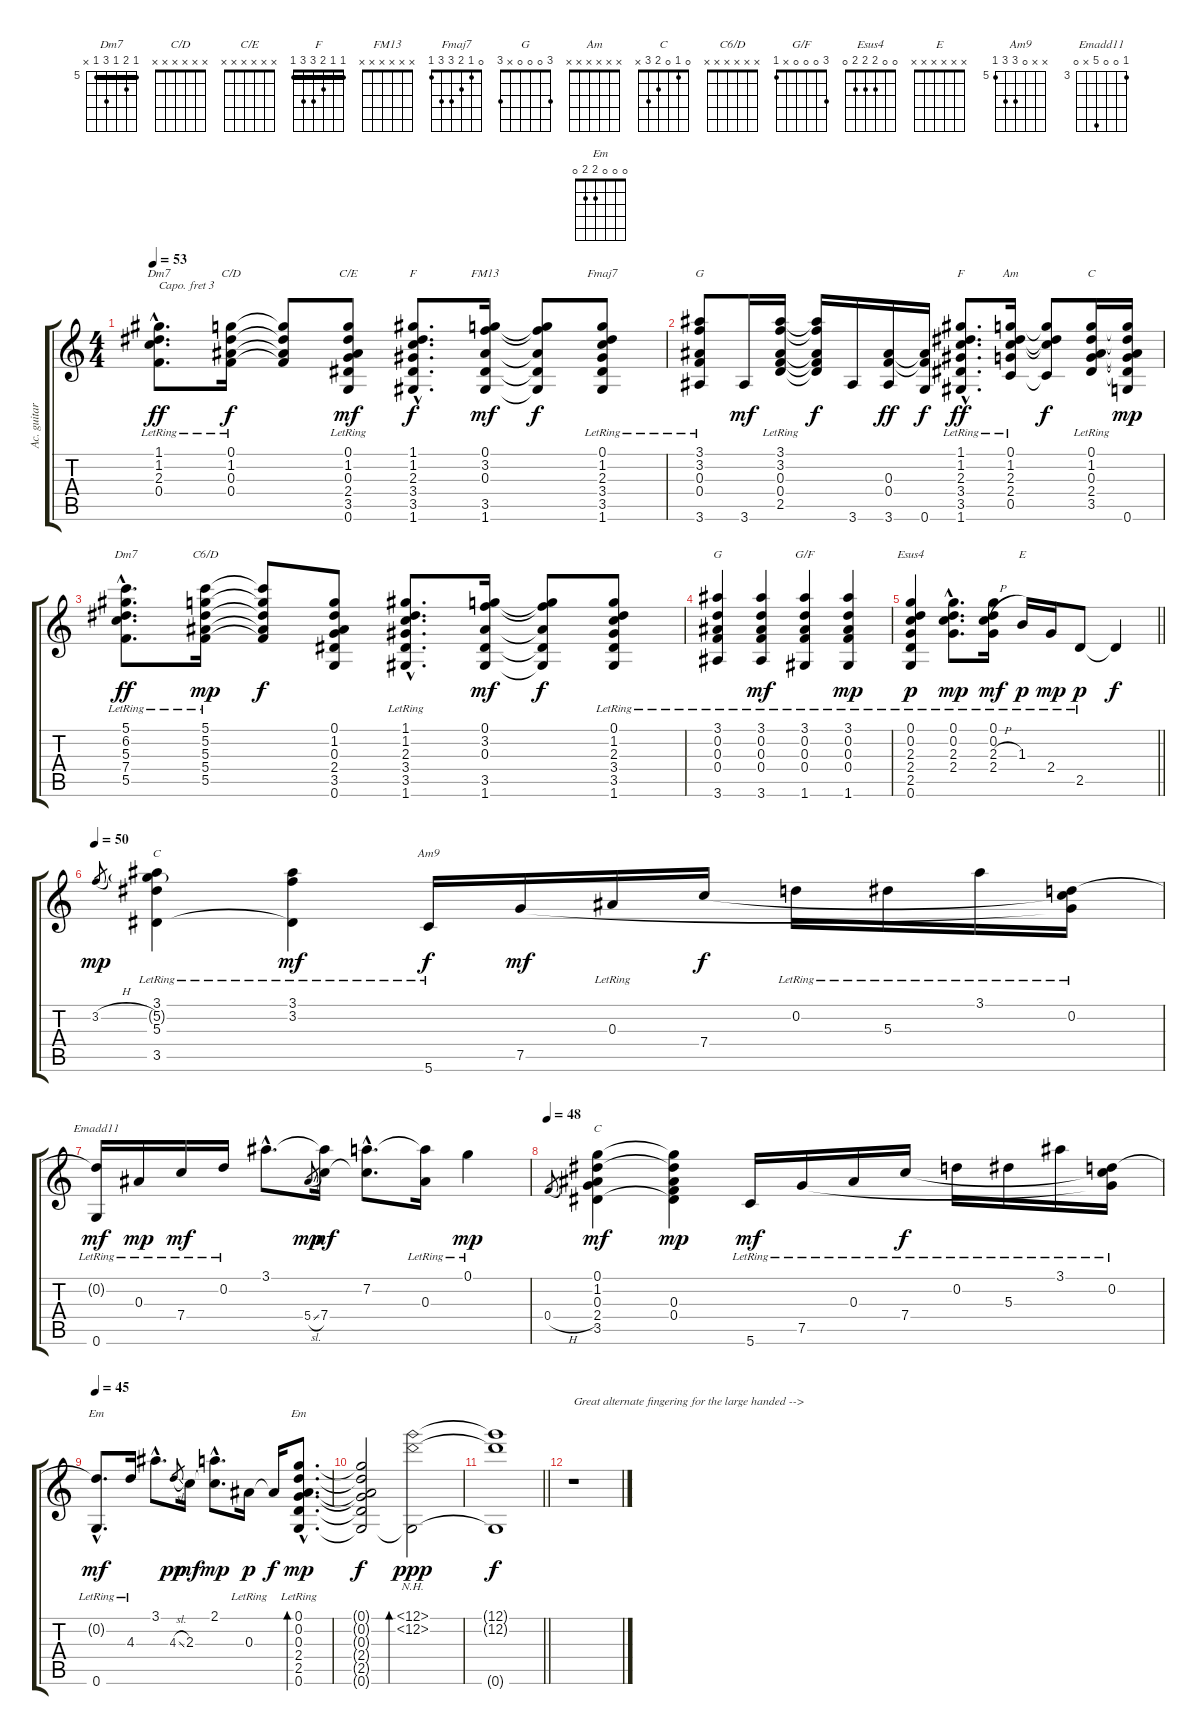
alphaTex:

\track ("Ac. guitar TAB by" "Ac. guitar") {instrument acousticguitarnylon}
\staff {score tabs}
\capo 3
\tuning (E4 B3 G3 D3 A2 E2) {hide}
\chord ("Dm7" 1 1 2 0 x x) {barre 1}
\chord ("C/D" x x x x x x)
\chord ("C/E" x x x x x x)
\chord ("F" x x x x x x)
\chord ("FM13" x x x x x x)
\chord ("Fmaj7" 0 1 2 3 3 1)
\chord ("G" 3 3 0 0 x 3)
\chord ("F" 1 1 2 3 3 1) {barre 1}
\chord ("Am" x x x x x x)
\chord ("C" x x x x x x)
\chord ("Dm7" 5 6 5 7 5 x) {firstfret 5 barre 5}
\chord ("C6/D" x x x x x x)
\chord ("G" 3 0 0 0 x 3)
\chord ("G/F" 3 0 0 0 x 1)
\chord ("Esus4" 0 0 2 2 2 0)
\chord ("E" x x x x x x)
\chord ("C" 3 5 5 x 3 x) {barre 3}
\chord ("Am9" x x 0 7 7 5) {firstfret 5}
\chord ("Emadd11" 3 0 0 7 x 0) {firstfret 3}
\chord ("C" 0 1 0 2 3 x)
\chord ("Em" x x x x x x)
\chord ("Em" 0 0 0 2 2 0)
\ts (4 4)
\tempo 53
\clef g2
\ks c
(1.1{hac} 1.2{hac lr} 2.3{hac} 0.4{hac lr}).8{d ch "Dm7" dy ff} (0.1{lr} 1.2{lr} 0.3{lr} 0.4{lr}).16{ch "C/D" dy f} (0.1{t} 1.2{t} 0.3{t} 0.4{t}).8 (0.1 1.2{lr} 0.3 2.4 3.5 0.6).8{ch "C/E" dy mf} (1.1{hac} 1.2{hac} 2.3{hac} 3.4{hac} 3.5{hac} 1.6{hac}).8{d ch "F" dy f} (0.1 3.2 0.3 3.5 1.6).16{ch "FM13" dy mf} (0.1{t} 3.2{t} 0.3{t} 3.5{t} 1.6{t}).8{dy f} (0.1 1.2 2.3 3.4 3.5{lr} 1.6).8{ch "Fmaj7"} |
(3.1{lr} 3.2{lr} 0.3{lr} 0.4{lr} 3.6{lr}).8{ch "G"} 3.6.16{dy mf} (3.1{lr} 3.2{lr} 0.3{lr} 0.4{lr} 2.5).16 (3.1{t} 3.2{t} 0.3{t} 0.4{t} 2.5{t}).16{dy f} 3.6.16 (0.3 0.4 3.6).16{dy ff} (0.3{t} 0.4{t} 0.6).16{dy f} (1.1{hac} 1.2{hac lr} 2.3{hac lr} 3.4{hac} 3.5{hac} 1.6{hac lr}).8{d ch "F" dy ff} (0.1{lr} 1.2{lr} 2.3{lr} 2.4{lr} 0.5{lr}).16{ch "Am"} (0.1{t} 1.2{t} 2.3{t} 0.5{t}).8{dy f} (0.1 1.2{lr} 0.3 2.4 3.5).16{ch "C"} (0.1{t} 1.2{t} 0.3{t} 2.4{t} 3.5{t} 0.6).16{dy mp} |
(5.1{hac lr} 6.2{hac} 5.3{hac lr} 7.4{hac} 5.5{hac lr}).8{d ch "Dm7" dy ff} (5.1{lr} 5.2{lr} 5.3{lr} 5.4{lr} 5.5).16{ch "C6/D" dy mp} (5.1{t} 5.2{t} 5.3{t} 5.4{t} 5.5{t}).8{dy f} (0.1 1.2 0.3 2.4 3.5 0.6).8 (1.1{hac} 1.2{hac} 2.3{hac} 3.4{hac} 3.5{hac lr} 1.6{hac lr}).8{d} (0.1 3.2 0.3 3.5 1.6).16{dy mf} (0.1{t} 3.2{t} 0.3{t} 3.5{t} 1.6{t}).8{dy f} (0.1{lr} 1.2{lr} 2.3{lr} 3.4{lr} 3.5 1.6).8 |
(3.1{lr} 0.2{lr} 0.3{lr} 0.4{lr} 3.6{lr}).4{ch "G"} (3.1{lr} 0.2{lr} 0.3{lr} 0.4{lr} 3.6{lr}).4{dy mf} (3.1{lr} 0.2{lr} 0.3{lr} 0.4{lr} 1.6{lr}).4{ch "G/F"} (3.1{lr} 0.2{lr} 0.3{lr} 0.4{lr} 1.6{lr}).4{dy mp} |
\barLineRight lightlight
(0.1{lr} 0.2{lr} 2.3{lr} 2.4{lr} 2.5{lr} 0.6{lr}).4{ch "Esus4" dy p} (0.1{hac lr} 0.2{hac lr} 2.3{hac lr} 2.4{hac lr}).8{d dy mp} (0.1 0.2 2.3{h} 2.4{lr}).16{dy mf} 1.3{lr}.16{ch "E" dy p} 2.4{lr}.16{dy mp} 2.5{lr}.8{dy p} 2.5{t}.4{dy f} |
\tempo 50
3.2{h}.8{gr dy mp} (3.1{lr} 5.2{g} 5.3{lr} 3.5).4{ch "C"} (3.1{lr} 3.2{lr} 3.5{t}).4{dy mf} 5.6{lr}.16{ch "Am9" dy f} 7.5.16{dy mf} 0.3{lr}.16 7.4.16{dy f} 0.2{lr}.16 5.3{lr}.16 3.1{lr}.16 (0.2{lr} 7.4{t} 7.5{t}).16 |
(0.2{t} 0.6{lr}).16{ch "Emadd11" dy mf} 0.3{lr}.16{dy mp} 7.4{lr}.16{dy mf} 0.2{lr}.16 3.1{hac}.8{d} 5.4{sl}.8{gr dy mp} (3.1{t} 7.4).16{dy mf} (7.2{hac} 7.4{hac t}).8{d} (7.2{t} 0.3{lr}).16 0.1{lr}.4{dy mp} |
\tempo 48
0.4{h}.8{gr} (0.1 1.2 0.3 2.4 3.5).4{ch "C" dy mf} (0.1{t} 1.2{t} 0.3 0.4 3.5{t}).4{dy mp} 5.6{lr}.16{dy mf} 7.5{lr}.16 0.3{lr}.16 7.4{lr}.16{dy f} 0.2{lr}.16 5.3{lr}.16 3.1{lr}.16 (0.2{lr} 7.4{t} 7.5{t}).16 |
\tempo 45
(0.2{hac t} 0.6{hac lr}).8{d ch "Em" dy mf} 4.3{lr}.16 3.1{hac}.8{d} 4.3{sl}.8{gr dy pp} 2.3.16{dy mf} (2.1{hac} 2.3{hac t}).8{d dy mp} 0.3{lr}.16{dy p} 0.3{t}.16{dy f} (0.1{hac lr} 0.2{hac} 0.3{hac} 2.4{hac} 2.5{hac} 0.6{hac}).8{d bd 240 ch "Em" dy mp} |
(0.1{t} 0.2{t} 0.3{t} 2.4{t} 2.5{t} 0.6{t}).2{dy f} (12.1{nh} 12.2{nh} 0.6{t}).2{bd 240 dy ppp} |
\barLineRight lightlight
(12.1{t} 12.2{t} 0.6{t}).1{dy f} |
r.1{txt "Great alternate fingering for the large handed -->"}
